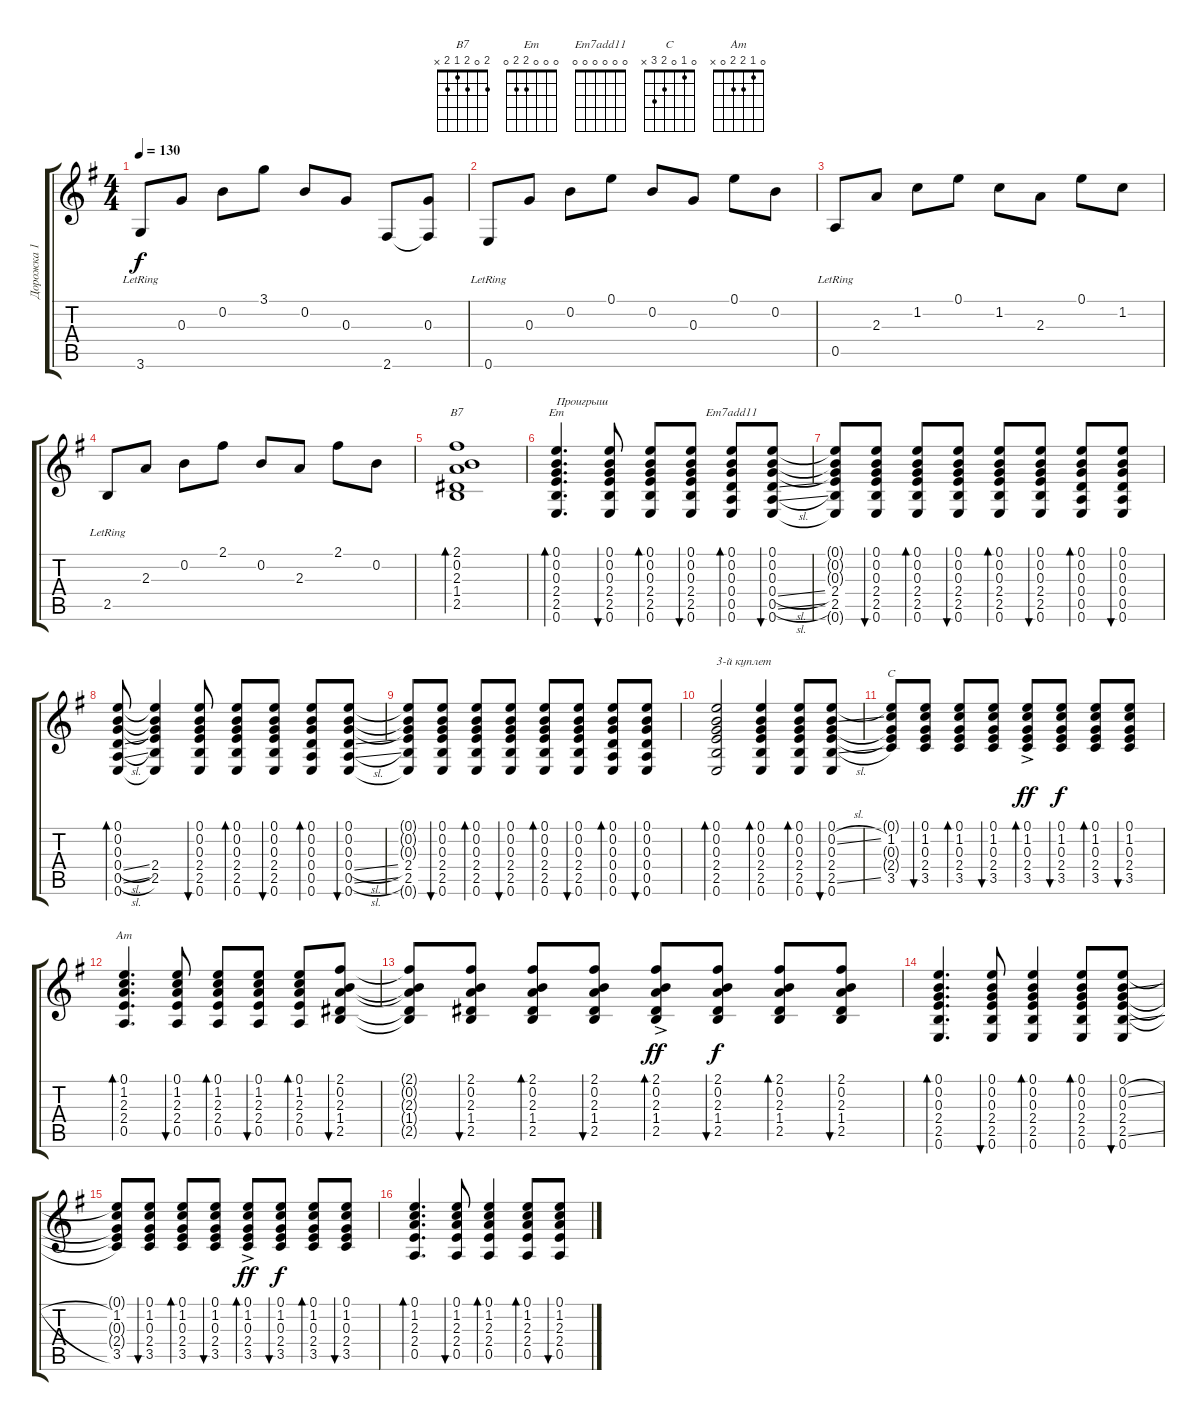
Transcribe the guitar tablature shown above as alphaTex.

\track ("Дорожка 1" "Дорожка 1") {instrument acousticguitarsteel}
\staff {score tabs}
\tuning (E4 B3 G3 D3 A2 E2) {hide}
\chord ("B7" 2 0 2 1 2 x)
\chord ("Em" 0 0 0 2 2 0)
\chord ("Em7add11" 0 0 0 0 0 0)
\chord ("C" 0 1 0 2 3 x)
\chord ("Am" 0 1 2 2 0 x)
\ts (4 4)
\tempo 130
\clef g2
\ks eminor
3.6{lr}.8{dy f} 0.3.8 0.2.8 3.1.8 0.2.8 0.3.8 2.6.8 (0.3 2.6{t}).8 |
0.6{lr}.8 0.3.8 0.2.8 0.1.8 0.2.8 0.3.8 0.1.8 0.2.8 |
0.5{lr}.8 2.3.8 1.2.8 0.1.8 1.2.8 2.3.8 0.1.8 1.2.8 |
2.5{lr}.8 2.3.8 0.2.8 2.1.8 0.2.8 2.3.8 2.1.8 0.2.8 |
(2.1 0.2 2.3 1.4 2.5).1{bd 60 ch "B7"} |
(0.1 0.2 0.3 2.4 2.5 0.6).4{d bd 60 ch "Em" txt "Проигрыш"} (0.1 0.2 0.3 2.4 2.5 0.6).8{bu 60} (0.1 0.2 0.3 2.4 2.5 0.6).8{bd 60} (0.1 0.2 0.3 2.4 2.5 0.6).8{bu 60} (0.1 0.2 0.3 0.4 0.5 0.6).8{bd 60 ch "Em7add11"} (0.1 0.2 0.3 0.4{sl} 0.5{sl} 0.6).8{bu 60} |
(0.1{t} 0.2{t} 0.3{t} 2.4 2.5 0.6{t}).8 (0.1 0.2 0.3 2.4 2.5 0.6).8{bu 60} (0.1 0.2 0.3 2.4 2.5 0.6).8{bd 60} (0.1 0.2 0.3 2.4 2.5 0.6).8{bu 60} (0.1 0.2 0.3 2.4 2.5 0.6).8{bd 60} (0.1 0.2 0.3 2.4 2.5 0.6).8{bu 60} (0.1 0.2 0.3 0.4 0.5 0.6).8{bd 60} (0.1 0.2 0.3 0.4 0.5 0.6).8{bu 60} |
(0.1 0.2 0.3 0.4{sl} 0.5{sl} 0.6).8{bd 60} (0.1{t} 0.2{t} 0.3{t} 2.4 2.5 0.6{t}).4 (0.1 0.2 0.3 2.4 2.5 0.6).8{bu 60} (0.1 0.2 0.3 2.4 2.5 0.6).8{bd 60} (0.1 0.2 0.3 2.4 2.5 0.6).8{bu 60} (0.1 0.2 0.3 0.4 0.5 0.6).8{bd 60} (0.1 0.2 0.3 0.4{sl} 0.5{sl} 0.6).8{bu 60} |
(0.1{t} 0.2{t} 0.3{t} 2.4 2.5 0.6{t}).8 (0.1 0.2 0.3 2.4 2.5 0.6).8{bu 60} (0.1 0.2 0.3 2.4 2.5 0.6).8{bd 60} (0.1 0.2 0.3 2.4 2.5 0.6).8{bu 60} (0.1 0.2 0.3 2.4 2.5 0.6).8{bd 60} (0.1 0.2 0.3 2.4 2.5 0.6).8{bu 60} (0.1 0.2 0.3 0.4 0.5 0.6).8{bd 60} (0.1 0.2 0.3 0.4 0.5 0.6).8{bu 60} |
(0.1 0.2 0.3 2.4 2.5 0.6).2{bd 60 txt "3-й куплет"} (0.1 0.2 0.3 2.4 2.5 0.6).4{bd 60} (0.1 0.2 0.3 2.4 2.5 0.6).8{bd 60} (0.1 0.2{sl} 0.3 2.4 2.5{sl} 0.6).8{bu 60} |
(0.1{t} 1.2 0.3{t} 2.4{t} 3.5).8{ch "C"} (0.1 1.2 0.3 2.4 3.5).8{bu 60} (0.1 1.2 0.3 2.4 3.5).8{bd 60} (0.1 1.2 0.3 2.4 3.5).8{bu 60} (0.1{ac} 1.2{ac} 0.3{ac} 2.4{ac} 3.5{ac}).8{bd 60 dy ff} (0.1 1.2 0.3 2.4 3.5).8{bu 60 dy f} (0.1 1.2 0.3 2.4 3.5).8{bd 60} (0.1 1.2 0.3 2.4 3.5).8{bu 60} |
(0.1 1.2 2.3 2.4 0.5).4{d bd 60 ch "Am"} (0.1 1.2 2.3 2.4 0.5).8{bu 60} (0.1 1.2 2.3 2.4 0.5).8{bd 60} (0.1 1.2 2.3 2.4 0.5).8{bu 60} (0.1 1.2 2.3 2.4 0.5).8{bd 60} (2.1 0.2 2.3 1.4 2.5).8{bu 60} |
(2.1{t} 0.2{t} 2.3{t} 1.4{t} 2.5{t}).8 (2.1 0.2 2.3 1.4 2.5).8{bu 60} (2.1 0.2 2.3 1.4 2.5).8{bd 60} (2.1 0.2 2.3 1.4 2.5).8{bu 60} (2.1{ac} 0.2{ac} 2.3{ac} 1.4{ac} 2.5{ac}).8{bd 60 dy ff} (2.1 0.2 2.3 1.4 2.5).8{bu 60 dy f} (2.1 0.2 2.3 1.4 2.5).8{bd 60} (2.1 0.2 2.3 1.4 2.5).8{bu 60} |
(0.1 0.2 0.3 2.4 2.5 0.6).4{d bd 60} (0.1 0.2 0.3 2.4 2.5 0.6).8{bu 60} (0.1 0.2 0.3 2.4 2.5 0.6).4{bd 60} (0.1 0.2 0.3 2.4 2.5 0.6).8{bd 60} (0.1 0.2{sl} 0.3 2.4 2.5{sl} 0.6).8{bu 60} |
(0.1{t} 1.2 0.3{t} 2.4{t} 3.5).8 (0.1 1.2 0.3 2.4 3.5).8{bu 60} (0.1 1.2 0.3 2.4 3.5).8{bd 60} (0.1 1.2 0.3 2.4 3.5).8{bu 60} (0.1{ac} 1.2{ac} 0.3{ac} 2.4{ac} 3.5{ac}).8{bd 60 dy ff} (0.1 1.2 0.3 2.4 3.5).8{bu 60 dy f} (0.1 1.2 0.3 2.4 3.5).8{bd 60} (0.1 1.2 0.3 2.4 3.5).8{bu 60} |
(0.1 1.2 2.3 2.4 0.5).4{d bd 60} (0.1 1.2 2.3 2.4 0.5).8{bu 60} (0.1 1.2 2.3 2.4 0.5).4{bd 60} (0.1 1.2 2.3 2.4 0.5).8{bd 60} (0.1 1.2 2.3 2.4 0.5).8{bu 60}
